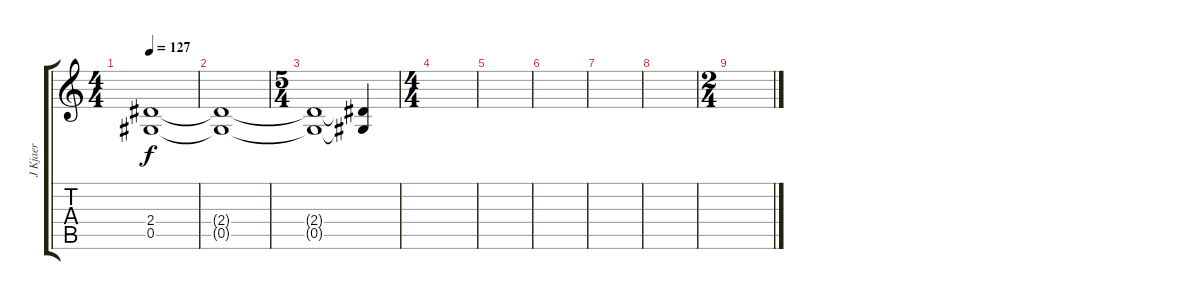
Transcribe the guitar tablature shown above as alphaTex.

\track ("J Kjaer" "J Kjaer") {instrument overdrivenguitar}
\staff {score tabs}
\tuning (Eb4 Bb3 Gb3 Db3 Ab2 Eb2) {hide}
\ts (4 4)
\tempo 127
\clef g2
\ks c
(2.4 0.5).1{dy f} |
(2.4{t} 0.5{t}).1 |
\ts (5 4)
(2.4{t} 0.5{t}).1 (2.4{t} 0.5{t}).4 |
\ts (4 4)
|
|
|
|
|
\ts (2 4)
